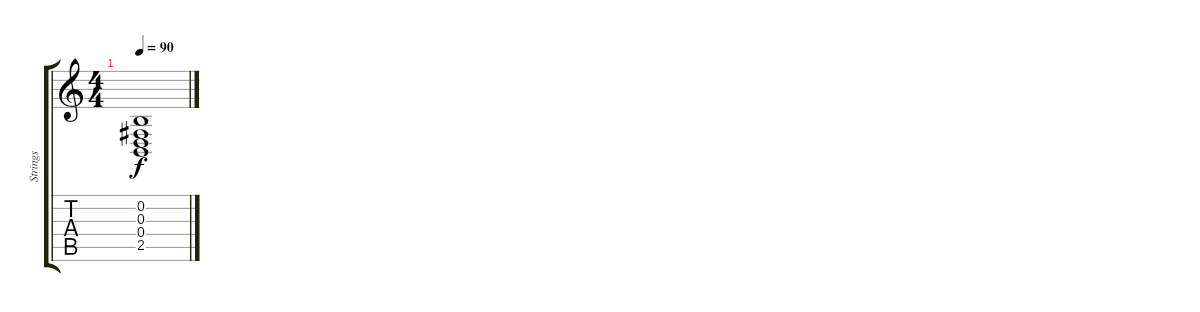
\track ("Strings" "Strings") {instrument stringensemble1}
\staff {score tabs}
\tuning (E4 B3 Gb3 D3 A2 D2) {hide}
\ts (4 4)
\tempo 90
\clef g2
\ks c
(0.2{t} 0.3{t} 0.4{t} 2.5{t}).1{dy f}
